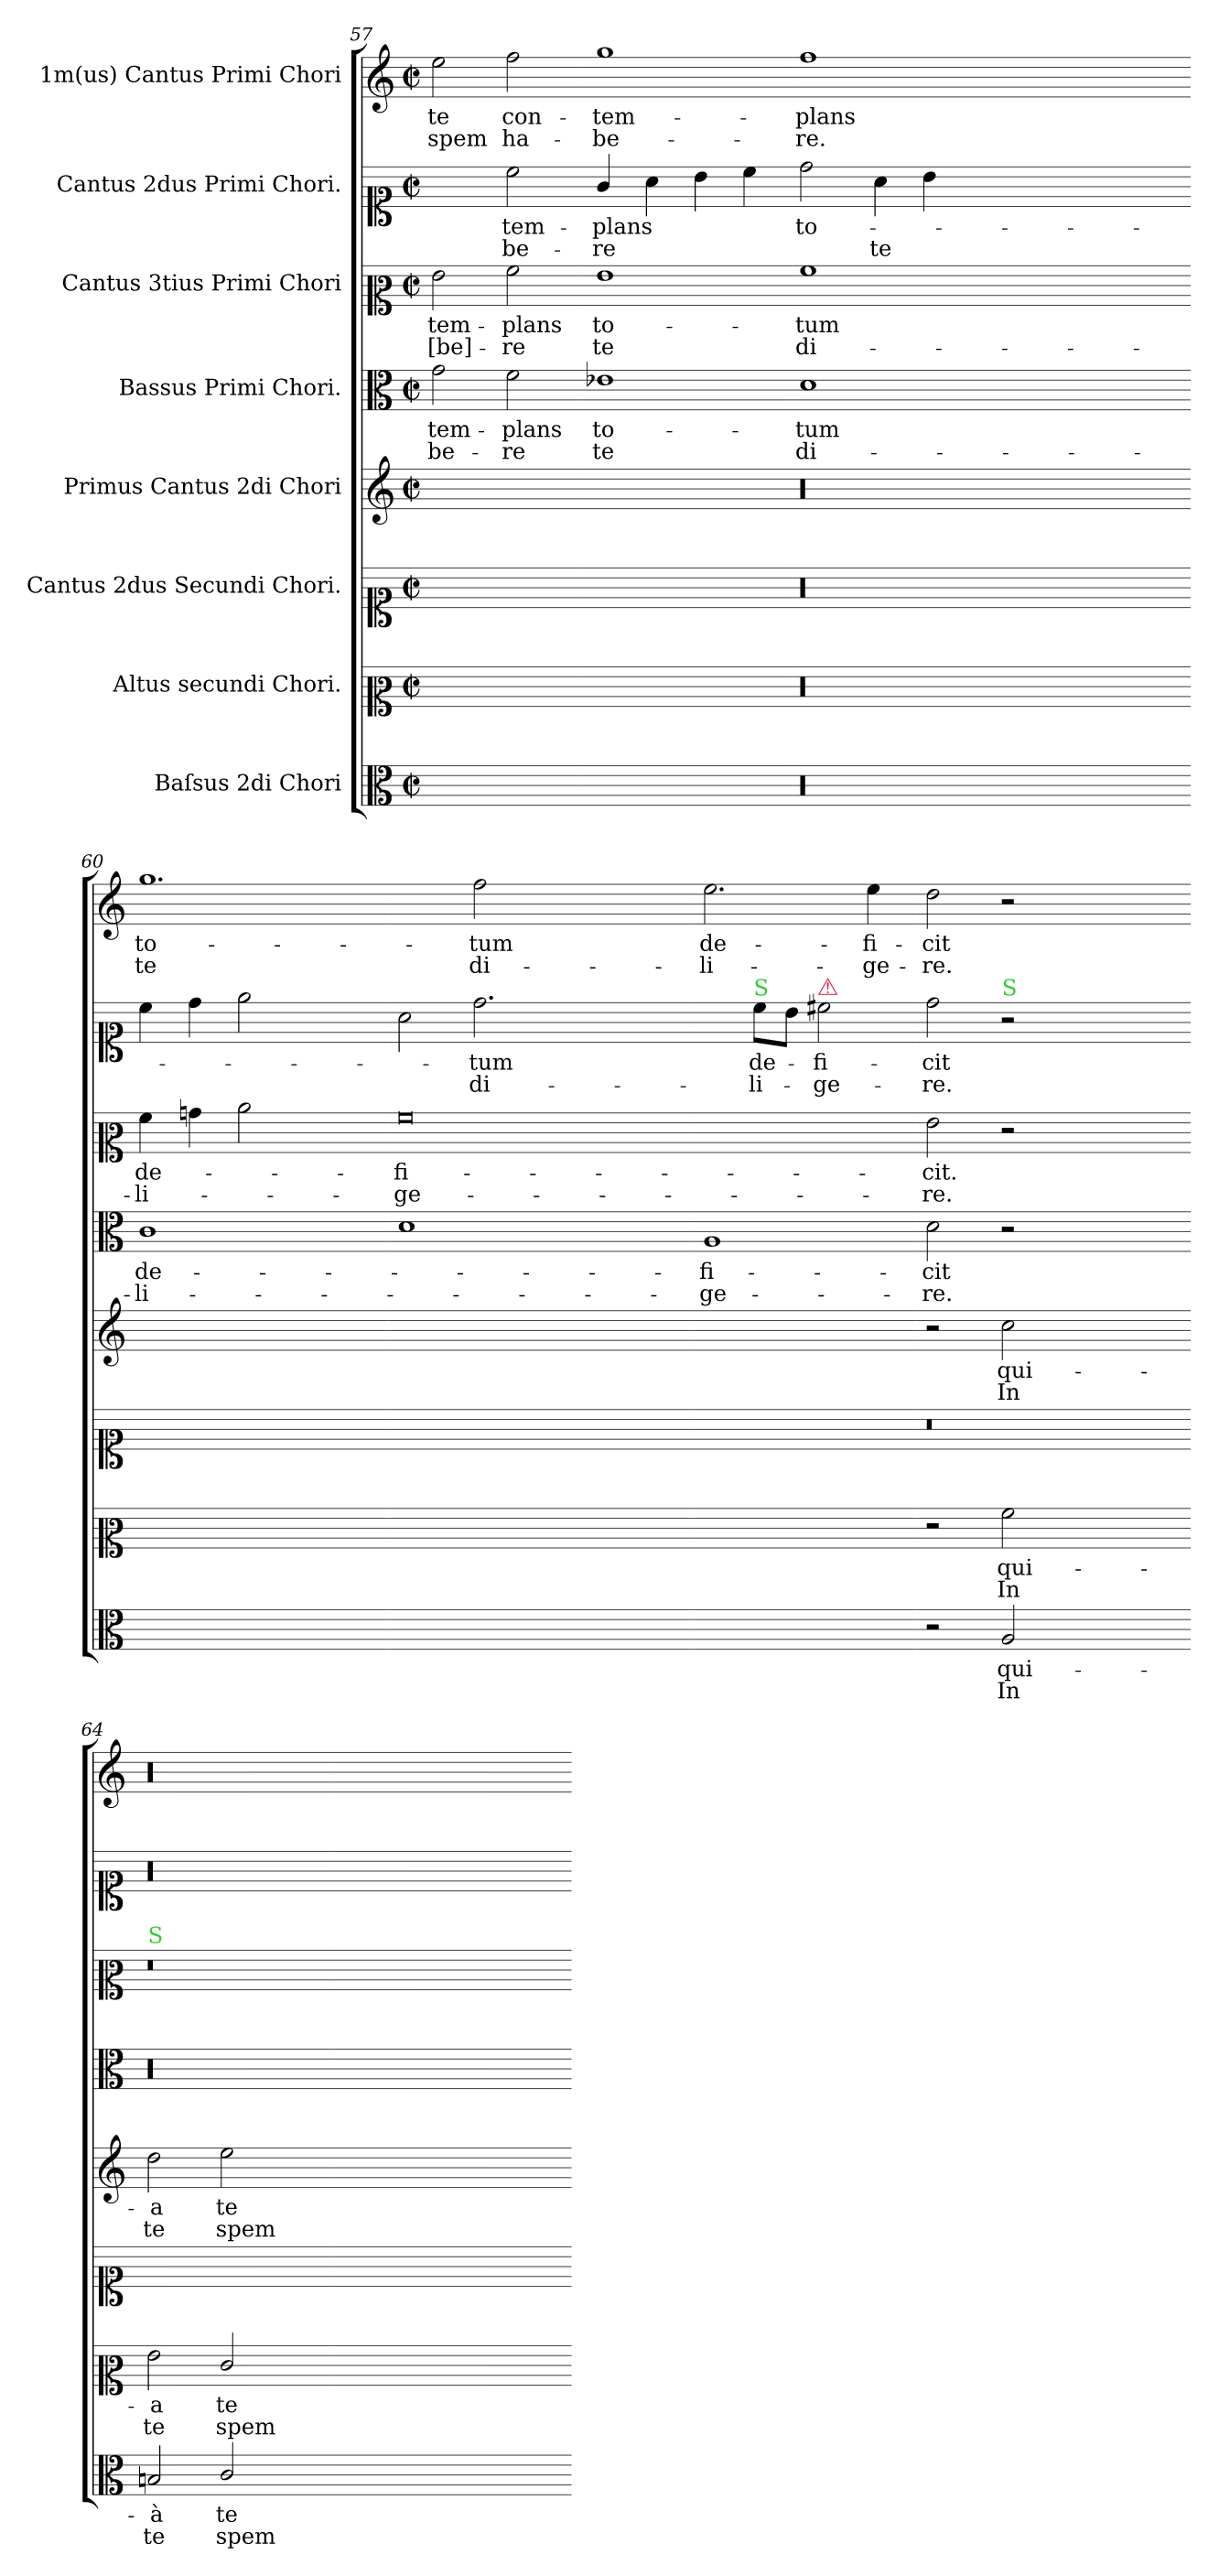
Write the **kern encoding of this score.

**kern	**text	**text	**kern	**text	**text	**kern	**kern	**text	**text	**kern	**text	**text	**kern	**text	**text	**kern	**text	**text	**kern	**text	**text
*part8	*part8	*part8	*part7	*part7	*part7	*part6	*part5	*part5	*part5	*part4	*part4	*part4	*part3	*part3	*part3	*part2	*part2	*part2	*part1	*part1	*part1
*staff8	*staff8	*staff8	*staff7	*staff7	*staff7	*staff6	*staff5	*staff5	*staff5	*staff4	*staff4	*staff4	*staff3	*staff3	*staff3	*staff2	*staff2	*staff2	*staff1	*staff1	*staff1
*I"Baſsus 2di Chori	*	*	*I"Altus secundi Chori.	*	*	*I"Cantus 2dus Secundi Chori.	*I"Primus Cantus 2di Chori	*	*	*I"Bassus Primi Chori.	*	*	*I"Cantus 3tius Primi Chori	*	*	*I"Cantus 2dus Primi Chori.	*	*	*I"1m(us) Cantus Primi Chori	*	*
*clefC3	*	*	*clefC2	*	*	*clefC1	*clefG2	*	*	*clefC3	*	*	*clefC2	*	*	*clefC1	*	*	*clefG2	*	*
*k[]	*	*	*k[]	*	*	*k[]	*k[]	*	*	*k[]	*	*	*k[]	*	*	*k[]	*	*	*k[]	*	*
*M2/2	*	*	*M2/2	*	*	*M2/2	*M2/2	*	*	*M2/2	*	*	*M2/2	*	*	*M2/2	*	*	*M2/2	*	*
*met(c|)	*	*	*met(c|)	*	*	*met(c|)	*met(c|)	*	*	*met(c|)	*	*	*met(c|)	*	*	*met(c|)	*	*	*met(c|)	*	*
=57	=57	=57	=57	=57	=57	=57	=57	=57	=57	=57	=57	=57	=57	=57	=57	=57	=57	=57	=57	=57	=57
1ryy	.	.	1ryy	.	.	1ryy	1ryy	.	.	2g\	-tem-	-be-	2g\	-tem-	-[be]-	2ryy	.	.	2ee\	te	spem
.	.	.	.	.	.	.	.	.	.	2f\	-plans	-re	2a\	-plans	-re	2cc\	-tem-	-be-	2ff\	con-	ha-
=58-	=58-	=58-	=58-	=58-	=58-	=58-	=58-	=58-	=58-	=58-	=58-	=58-	=58-	=58-	=58-	=58-	=58-	=58-	=58-	=58-	=58-
1ryy	.	.	1ryy	.	.	1ryy	1ryy	.	.	1e-X	to-	te	1g	to-	te	4g/	-plans	-re	1gg	-tem-	-be-
.	.	.	.	.	.	.	.	.	.	.	.	.	.	.	.	4a\	.	.	.	.	.
.	.	.	.	.	.	.	.	.	.	.	.	.	.	.	.	4b\	.	.	.	.	.
.	.	.	.	.	.	.	.	.	.	.	.	.	.	.	.	4cc\	.	.	.	.	.
=59-	=59-	=59-	=59-	=59-	=59-	=59-	=59-	=59-	=59-	=59-	=59-	=59-	=59-	=59-	=59-	=59-	=59-	=59-	=59-	=59-	=59-
00r	.	.	00r	.	.	00r	00r	.	.	1d	-tum	di-	1a	-tum	di-	2dd\	to-	.	1ff	-plans	-re.
.	.	.	.	.	.	.	.	.	.	.	.	.	.	.	.	4a\	.	te	.	.	.
.	.	.	.	.	.	.	.	.	.	.	.	.	.	.	.	4b\	.	.	.	.	.
.	.	.	.	.	.	.	.	.	.	0.ryy	.	.	0.ryy	.	.	0.ryy	.	.	0.ryy	.	.
=60-	=60-	=60-	=60-	=60-	=60-	=60-	=60-	=60-	=60-	=60-	=60-	=60-	=60-	=60-	=60-	=60-	=60-	=60-	=60-	=60-	=60-
1.ryy	.	.	1.ryy	.	.	1.ryy	1.ryy	.	.	1c	de-	-li-	4a\	de-	-li-	4cc\	.	.	1.gg	to-	te
.	.	.	.	.	.	.	.	.	.	.	.	.	4bn\	.	.	4dd\	.	.	.	.	.
.	.	.	.	.	.	.	.	.	.	.	.	.	2cc\	.	.	2ee\	.	.	.	.	.
.	.	.	.	.	.	.	.	.	.	2ryy	.	.	2ryy	.	.	2ryy	.	.	.	.	.
=61-	=61-	=61-	=61-	=61-	=61-	=61-	=61-	=61-	=61-	=61-	=61-	=61-	=61-	=61-	=61-	=61-	=61-	=61-	=61-	=61-	=61-
0ryy	.	.	0ryy	.	.	0ryy	0ryy	.	.	1d	.	.	0a	-fi-	-ge-	2a\	.	.	2ryy	.	.
.	.	.	.	.	.	.	.	.	.	.	.	.	.	.	.	2.dd\	-tum	di-	2ff\	-tum	di-
.	.	.	.	.	.	.	.	.	.	1ryy	.	.	.	.	.	.	.	.	1ryy	.	.
.	.	.	.	.	.	.	.	.	.	.	.	.	.	.	.	2.ryy	.	.	.	.	.
=62-	=62-	=62-	=62-	=62-	=62-	=62-	=62-	=62-	=62-	=62-	=62-	=62-	=62-	=62-	=62-	=62-	=62-	=62-	=62-	=62-	=62-
1ryy	.	.	1ryy	.	.	1ryy	1ryy	.	.	1A	-fi-	-ge-	1ryy	.	.	4ryy	.	.	2.ee\	de-	-li-
!	!	!	!	!	!	!	!	!	!	!	!	!	!	!	!	!LO:TX:a:color=limegreen:t=S	!	!	!	!	!
.	.	.	.	.	.	.	.	.	.	.	.	.	.	.	.	8cc\L	de-	-li-	.	.	.
.	.	.	.	.	.	.	.	.	.	.	.	.	.	.	.	8b\J	.	.	.	.	.
!	!	!	!	!	!	!	!	!	!	!	!	!	!	!	!	!LO:TX:a:color=crimson:t=⚠	!	!	!	!	!
.	.	.	.	.	.	.	.	.	.	.	.	.	.	.	.	2cc#X\	-fi-	-ge-	.	.	.
.	.	.	.	.	.	.	.	.	.	.	.	.	.	.	.	.	.	.	4ee\	-fi-	-ge-
=63-	=63-	=63-	=63-	=63-	=63-	=63-	=63-	=63-	=63-	=63-	=63-	=63-	=63-	=63-	=63-	=63-	=63-	=63-	=63-	=63-	=63-
2r	.	.	2r	.	.	0r	2r	.	.	2d\	-cit	-re.	2g\	-cit.	-re.	2dd\	-cit	-re.	2dd\	-cit	-re.
!	!	!	!	!	!	!	!	!	!	!	!	!	!	!	!	!LO:TX:a:color=limegreen:t=S	!	!	!	!	!
2A/	qui-	In	2a\	qui-	In	.	2cc\	qui-	In	2r	.	.	2r	.	.	2r	.	.	2r	.	.
1ryy	.	.	1ryy	.	.	.	1ryy	.	.	1ryy	.	.	1ryy	.	.	1ryy	.	.	1ryy	.	.
=64-	=64-	=64-	=64-	=64-	=64-	=64-	=64-	=64-	=64-	=64-	=64-	=64-	=64-	=64-	=64-	=64-	=64-	=64-	=64-	=64-	=64-
!	!	!	!	!	!	!	!	!	!	!	!	!	!LO:TX:a:color=limegreen:t=S	!	!	!	!	!	!	!	!
2Bn/	-à	te	2g\	-a	te	00ryy	2dd\	-a	te	00r	.	.	0r	.	.	00r	.	.	00r	.	.
2c/	te	spem	2e/	te	spem	.	2ee\	te	spem	.	.	.	.	.	.	.	.	.	.	.	.
0.ryy	.	.	0.ryy	.	.	.	0.ryy	.	.	.	.	.	.	.	.	.	.	.	.	.	.
.	.	.	.	.	.	.	.	.	.	.	.	.	0ryy	.	.	.	.	.	.	.	.
=-	=-	=-	=-	=-	=-	=-	=-	=-	=-	=-	=-	=-	=-	=-	=-	=-	=-	=-	=-	=-	=-
*-	*-	*-	*-	*-	*-	*-	*-	*-	*-	*-	*-	*-	*-	*-	*-	*-	*-	*-	*-	*-	*-
